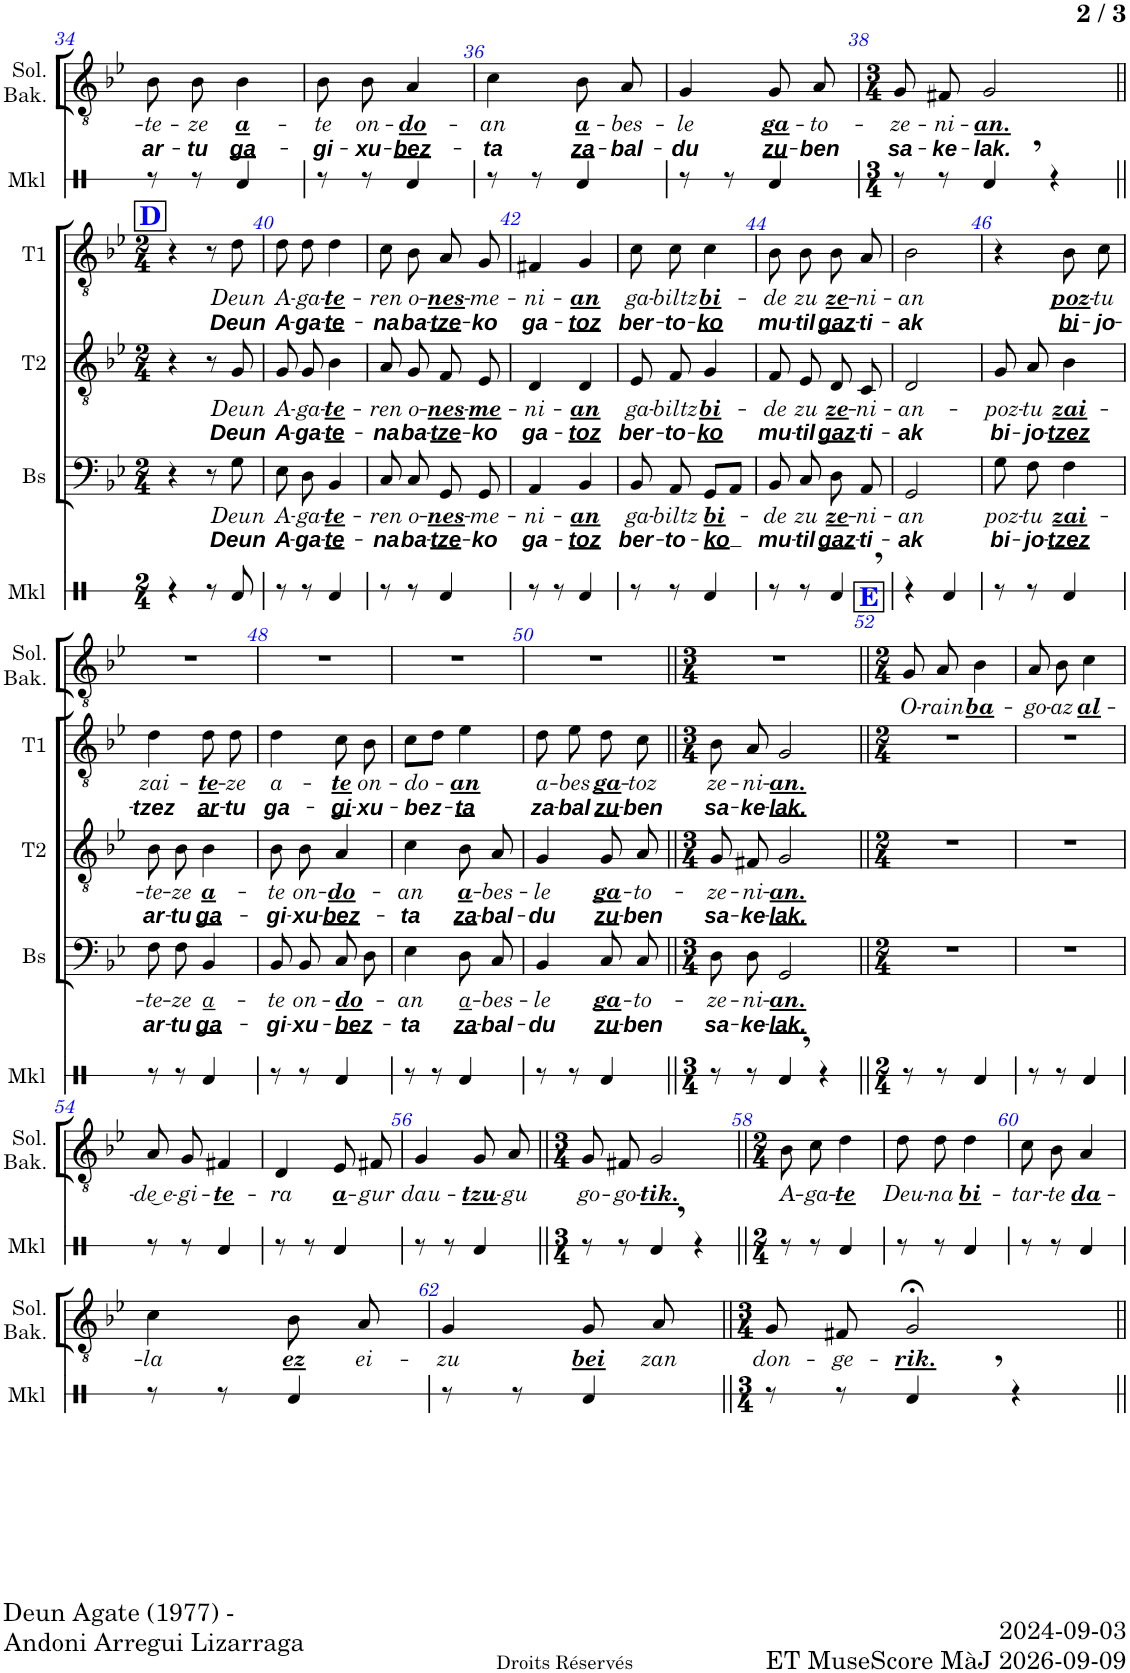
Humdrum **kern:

**kern	**text	**text	**kern	**text	**text	**kern	**text	**text	**kern	**text	**text
*part4	*part4	*part4	*part3	*part3	*part3	*part2	*part2	*part2	*part1	*part1	*part1
*staff4	*staff4	*staff4	*staff3	*staff3	*staff3	*staff2	*staff2	*staff2	*staff1	*staff1	*staff1
*I"Basse	*	*	*I"Ténor 2	*	*	*I"Ténor 1	*	*	*I"Soliste Bakarlari	*	*
*I'Bs	*	*	*I'T2	*	*	*I'T1	*	*	*I'Sol. Bak.	*	*
!!LO:PB:g=z
*clefF4	*	*	*clefGv2	*	*	*clefGv2	*	*	*clefGv2	*	*
*k[b-e-]	*	*	*k[b-e-]	*	*	*k[b-e-]	*	*	*k[b-e-]	*	*
*M2/4	*	*	*M2/4	*	*	*M2/4	*	*	*M2/4	*	*
=34	=34	=34	=34	=34	=34	=34	=34	=34	=34	=34	=34
!	!	!	!	!	!	!	!	!	!	!LO:LY:b	!LO:LY:b
2r	.	.	2r	.	.	2r	.	.	8B-\L	-te-	ar-
!	!	!	!	!	!	!	!	!	!	!LO:LY:b	!LO:LY:b
.	.	.	.	.	.	.	.	.	8B-\J	-ze	-tu
!	!	!	!	!	!	!	!	!	!	!LO:LY:b	!LO:LY:b
.	.	.	.	.	.	.	.	.	4B-\	a-	ga-
=35	=35	=35	=35	=35	=35	=35	=35	=35	=35	=35	=35
!	!	!	!	!	!	!	!	!	!	!LO:LY:b	!LO:LY:b
2r	.	.	2r	.	.	2r	.	.	8B-\L	-te	-gi-
!	!	!	!	!	!	!	!	!	!	!LO:LY:b	!LO:LY:b
.	.	.	.	.	.	.	.	.	8B-\J	on-	-xu-
!	!	!	!	!	!	!	!	!	!	!LO:LY:b	!LO:LY:b
.	.	.	.	.	.	.	.	.	4A/	-do-	-bez-
=36	=36	=36	=36	=36	=36	=36	=36	=36	=36	=36	=36
!	!	!	!	!	!	!	!	!	!	!LO:LY:b	!LO:LY:b
2r	.	.	2r	.	.	2r	.	.	4c\	-an	-ta
!	!	!	!	!	!	!	!	!	!	!LO:LY:b	!LO:LY:b
.	.	.	.	.	.	.	.	.	8B-/L	a-	za-
!	!	!	!	!	!	!	!	!	!	!LO:LY:b	!LO:LY:b
.	.	.	.	.	.	.	.	.	8A/J	-bes-	-bal-
=37	=37	=37	=37	=37	=37	=37	=37	=37	=37	=37	=37
!	!	!	!	!	!	!	!	!	!	!LO:LY:b	!LO:LY:b
2r	.	.	2r	.	.	2r	.	.	4G/	-le	-du
!	!	!	!	!	!	!	!	!	!	!LO:LY:b	!LO:LY:b
.	.	.	.	.	.	.	.	.	8G/L	ga-	zu-
!	!	!	!	!	!	!	!	!	!	!LO:LY:b	!LO:LY:b
.	.	.	.	.	.	.	.	.	8A/J	-to-	-ben
=38	=38	=38	=38	=38	=38	=38	=38	=38	=38	=38	=38
*M3/4	*	*	*M3/4	*	*	*M3/4	*	*	*M3/4	*	*
!	!	!	!	!	!	!	!	!	!	!LO:LY:b	!LO:LY:b
2.r	.	.	2.r	.	.	2.r	.	.	8G/L	-ze-	sa-
!	!	!	!	!	!	!	!	!	!	!LO:LY:b	!LO:LY:b
.	.	.	.	.	.	.	.	.	8F#X/J	-ni-	-ke-
!	!	!	!	!	!	!	!	!	!	!LO:LY:b	!LO:LY:b
.	.	.	.	.	.	.	.	.	2G/	-an.	-lak.
!!LO:LB:g=z
!!LO:REH:place=s1:a:B:cj:color=#0000FF:fs=14:t=D
=39||	=39||	=39||	=39||	=39||	=39||	=39||	=39||	=39||	=39||	=39||	=39||
*M2/4	*	*	*M2/4	*	*	*M2/4	*	*	*M2/4	*	*
4r	.	.	4r	.	.	4r	.	.	2r	.	.
8r	.	.	8r	.	.	8r	.	.	.	.	.
!	!LO:LY:b	!LO:LY:b	!	!LO:LY:b	!LO:LY:b	!	!LO:LY:b	!LO:LY:b	!	!	!
8G\	Deun	Deun	8G/	Deun	Deun	8d\	Deun	Deun	.	.	.
=40	=40	=40	=40	=40	=40	=40	=40	=40	=40	=40	=40
!	!LO:LY:b	!LO:LY:b	!	!LO:LY:b	!LO:LY:b	!	!LO:LY:b	!LO:LY:b	!	!	!
8E-\	A-	A-	8G/L	A-	A-	8d\	A-	A-	2r	.	.
!	!LO:LY:b	!LO:LY:b	!	!LO:LY:b	!LO:LY:b	!	!LO:LY:b	!LO:LY:b	!	!	!
8D\	-ga-	-ga-	8G/J	-ga-	-ga-	8d\	-ga-	-ga-	.	.	.
!	!LO:LY:b	!LO:LY:b	!	!LO:LY:b	!LO:LY:b	!	!LO:LY:b	!LO:LY:b	!	!	!
4BB-/	-te-	-te-	4B-\	-te-	-te-	4d\	-te-	-te-	.	.	.
=41	=41	=41	=41	=41	=41	=41	=41	=41	=41	=41	=41
!	!LO:LY:b	!LO:LY:b	!	!LO:LY:b	!LO:LY:b	!	!LO:LY:b	!LO:LY:b	!	!	!
8C/	-ren	-na	8A/L	-ren	-na	8c\	-ren	-na	2r	.	.
!	!LO:LY:b	!LO:LY:b	!	!LO:LY:b	!LO:LY:b	!	!LO:LY:b	!LO:LY:b	!	!	!
8C/	o-	ba-	8G/J	o-	ba-	8B-\	o-	ba-	.	.	.
!	!LO:LY:b	!LO:LY:b	!	!LO:LY:b	!LO:LY:b	!	!LO:LY:b	!LO:LY:b	!	!	!
8GG/	-nes-	-tze-	8F/L	-nes-	-tze-	8A/	-nes-	-tze-	.	.	.
!	!LO:LY:b	!LO:LY:b	!	!LO:LY:b	!LO:LY:b	!	!LO:LY:b	!LO:LY:b	!	!	!
8GG/	-me-	-ko	8E-/J	-me-	-ko	8G/	-me-	-ko	.	.	.
=42	=42	=42	=42	=42	=42	=42	=42	=42	=42	=42	=42
!	!LO:LY:b	!LO:LY:b	!	!LO:LY:b	!LO:LY:b	!	!LO:LY:b	!LO:LY:b	!	!	!
4AA/	-ni-	ga-	4D/	-ni-	ga-	4F#X/	-ni-	ga-	2r	.	.
!	!LO:LY:b	!LO:LY:b	!	!LO:LY:b	!LO:LY:b	!	!LO:LY:b	!LO:LY:b	!	!	!
4BB-/	-an	-toz	4D/	-an	-toz	4G/	-an	-toz	.	.	.
=43	=43	=43	=43	=43	=43	=43	=43	=43	=43	=43	=43
!	!LO:LY:b	!LO:LY:b	!	!LO:LY:b	!LO:LY:b	!	!LO:LY:b	!LO:LY:b	!	!	!
8BB-/	ga-	ber-	8E-/L	ga-	ber-	8c\	ga-	ber-	2r	.	.
!	!LO:LY:b	!LO:LY:b	!	!LO:LY:b	!LO:LY:b	!	!LO:LY:b	!LO:LY:b	!	!	!
8AA/	-biltz	-to-	8F/J	-biltz	-to-	8c\	-biltz	-to-	.	.	.
!	!LO:LY:b	!LO:LY:b	!	!LO:LY:b	!LO:LY:b	!	!LO:LY:b	!LO:LY:b	!	!	!
8GG/L	bi-	-ko	4G/	bi-	-ko	4c\	bi-	-ko	.	.	.
8AA/J	.	.	.	.	.	.	.	.	.	.	.
=44	=44	=44	=44	=44	=44	=44	=44	=44	=44	=44	=44
!	!LO:LY:b	!LO:LY:b	!	!LO:LY:b	!LO:LY:b	!	!LO:LY:b	!LO:LY:b	!	!	!
8BB-/	-de	mu-	8F/L	-de	mu-	8B-\	-de	mu-	2r	.	.
!	!LO:LY:b	!LO:LY:b	!	!LO:LY:b	!LO:LY:b	!	!LO:LY:b	!LO:LY:b	!	!	!
8C/	zu	-til	8E-/J	zu	-til	8B-\	zu	-til	.	.	.
!	!LO:LY:b	!LO:LY:b	!	!LO:LY:b	!LO:LY:b	!	!LO:LY:b	!LO:LY:b	!	!	!
8D\	ze-	gaz-	8D/L	ze-	gaz-	8B-\	ze-	gaz-	.	.	.
!	!LO:LY:b	!LO:LY:b	!	!LO:LY:b	!LO:LY:b	!	!LO:LY:b	!LO:LY:b	!	!	!
8AA/	-ni-	-ti-	8C/J	-ni-	-ti-	8A/	-ni-	-ti-	.	.	.
=45	=45	=45	=45	=45	=45	=45	=45	=45	=45	=45	=45
!	!LO:LY:b	!LO:LY:b	!	!LO:LY:b	!LO:LY:b	!	!LO:LY:b	!LO:LY:b	!	!	!
2GG/	-an	-ak	2D/	-an-	-ak	2B-\	-an	-ak	2r	.	.
=46	=46	=46	=46	=46	=46	=46	=46	=46	=46	=46	=46
!	!LO:LY:b	!LO:LY:b	!	!LO:LY:b	!LO:LY:b	!	!	!	!	!	!
8G\	poz-	bi-	8G/L	-poz-	bi-	4r	.	.	2r	.	.
!	!LO:LY:b	!LO:LY:b	!	!LO:LY:b	!LO:LY:b	!	!	!	!	!	!
8F\	-tu	-jo-	8A/J	-tu	-jo-	.	.	.	.	.	.
!	!LO:LY:b	!LO:LY:b	!	!LO:LY:b	!LO:LY:b	!	!LO:LY:b	!LO:LY:b	!	!	!
4F\	zai-	-tzez	4B-\	zai-	-tzez	8B-\	poz-	bi-	.	.	.
!	!	!	!	!	!	!	!LO:LY:b	!LO:LY:b	!	!	!
.	.	.	.	.	.	8c\	-tu	-jo-	.	.	.
!!LO:LB:g=z
=47	=47	=47	=47	=47	=47	=47	=47	=47	=47	=47	=47
!	!LO:LY:b	!LO:LY:b	!	!LO:LY:b	!LO:LY:b	!	!LO:LY:b	!LO:LY:b	!	!	!
8F\	-te-	ar-	8B-\L	-te-	ar-	4d\	zai-	-tzez	2r	.	.
!	!LO:LY:b	!LO:LY:b	!	!LO:LY:b	!LO:LY:b	!	!	!	!	!	!
8F\	-ze	-tu	8B-\J	-ze	-tu	.	.	.	.	.	.
!	!LO:LY:b	!LO:LY:b	!	!LO:LY:b	!LO:LY:b	!	!LO:LY:b	!LO:LY:b	!	!	!
4BB-/	a-	ga-	4B-\	a-	ga-	8d\	-te-	ar-	.	.	.
!	!	!	!	!	!	!	!LO:LY:b	!LO:LY:b	!	!	!
.	.	.	.	.	.	8d\	-ze	-tu	.	.	.
=48	=48	=48	=48	=48	=48	=48	=48	=48	=48	=48	=48
!	!LO:LY:b	!LO:LY:b	!	!LO:LY:b	!LO:LY:b	!	!LO:LY:b	!LO:LY:b	!	!	!
8BB-/	-te	-gi-	8B-\L	-te	-gi-	4d\	a-	ga-	2r	.	.
!	!LO:LY:b	!LO:LY:b	!	!LO:LY:b	!LO:LY:b	!	!	!	!	!	!
8BB-/	on-	-xu-	8B-\J	on-	-xu-	.	.	.	.	.	.
!	!LO:LY:b	!LO:LY:b	!	!LO:LY:b	!LO:LY:b	!	!LO:LY:b	!LO:LY:b	!	!	!
8C/	-do-	-bez-	4A/	-do-	-bez-	8c\	-te	-gi-	.	.	.
!	!	!	!	!	!	!	!LO:LY:b	!LO:LY:b	!	!	!
8D\	.	.	.	.	.	8B-\	on-	-xu-	.	.	.
=49	=49	=49	=49	=49	=49	=49	=49	=49	=49	=49	=49
!	!LO:LY:b	!LO:LY:b	!	!LO:LY:b	!LO:LY:b	!	!LO:LY:b	!LO:LY:b	!	!	!
4E-\	-an	-ta	4c\	-an	-ta	8c\L	-do-	-bez-	2r	.	.
.	.	.	.	.	.	8d\J	.	.	.	.	.
!	!LO:LY:b	!LO:LY:b	!	!LO:LY:b	!LO:LY:b	!	!LO:LY:b	!LO:LY:b	!	!	!
8D\	a-	za-	8B-/L	a-	za-	4e-\	-an	-ta	.	.	.
!	!LO:LY:b	!LO:LY:b	!	!LO:LY:b	!LO:LY:b	!	!	!	!	!	!
8C/	-bes-	-bal-	8A/J	-bes-	-bal-	.	.	.	.	.	.
=50	=50	=50	=50	=50	=50	=50	=50	=50	=50	=50	=50
!	!LO:LY:b	!LO:LY:b	!	!LO:LY:b	!LO:LY:b	!	!LO:LY:b	!LO:LY:b	!	!	!
4BB-/	-le	-du	4G/	-le	-du	8d\	a-	za-	2r	.	.
!	!	!	!	!	!	!	!LO:LY:b	!LO:LY:b	!	!	!
.	.	.	.	.	.	8e-\	-bes	-bal	.	.	.
!	!LO:LY:b	!LO:LY:b	!	!LO:LY:b	!LO:LY:b	!	!LO:LY:b	!LO:LY:b	!	!	!
8C/	ga-	zu-	8G/L	ga-	zu-	8d\	ga-	zu-	.	.	.
!	!LO:LY:b	!LO:LY:b	!	!LO:LY:b	!LO:LY:b	!	!LO:LY:b	!LO:LY:b	!	!	!
8C/	-to-	-ben	8A/J	-to-	-ben	8c\	-toz	-ben	.	.	.
=51||	=51||	=51||	=51||	=51||	=51||	=51||	=51||	=51||	=51||	=51||	=51||
*M3/4	*	*	*M3/4	*	*	*M3/4	*	*	*M3/4	*	*
!	!LO:LY:b	!LO:LY:b	!	!LO:LY:b	!LO:LY:b	!	!LO:LY:b	!LO:LY:b	!	!	!
8D\	-ze-	sa-	8G/L	-ze-	sa-	8B-\	ze-	sa-	2.r	.	.
!	!LO:LY:b	!LO:LY:b	!	!LO:LY:b	!LO:LY:b	!	!LO:LY:b	!LO:LY:b	!	!	!
8D\	-ni-	-ke-	8F#X/J	-ni-	-ke-	8A/	-ni-	-ke-	.	.	.
!	!LO:LY:b	!LO:LY:b	!	!LO:LY:b	!LO:LY:b	!	!LO:LY:b	!LO:LY:b	!	!	!
2GG/	-an.	-lak.	2G/	-an.	-lak.	2G/	-an.	-lak.	.	.	.
!!LO:REH:place=s1:a:B:cj:color=#0000FF:fs=14:t=E
=52||	=52||	=52||	=52||	=52||	=52||	=52||	=52||	=52||	=52||	=52||	=52||
*M2/4	*	*	*M2/4	*	*	*M2/4	*	*	*M2/4	*	*
!	!	!	!	!	!	!	!	!	!	!LO:LY:b	!
2r	.	.	2r	.	.	2r	.	.	8G/L	O-	.
!	!	!	!	!	!	!	!	!	!	!LO:LY:b	!
.	.	.	.	.	.	.	.	.	8A/J	-rain	.
!	!	!	!	!	!	!	!	!	!	!LO:LY:b	!
.	.	.	.	.	.	.	.	.	4B-\	ba-	.
=53	=53	=53	=53	=53	=53	=53	=53	=53	=53	=53	=53
!	!	!	!	!	!	!	!	!	!	!LO:LY:b	!
2r	.	.	2r	.	.	2r	.	.	8A/L	-go-	.
!	!	!	!	!	!	!	!	!	!	!LO:LY:b	!
.	.	.	.	.	.	.	.	.	8B-/J	-az	.
!	!	!	!	!	!	!	!	!	!	!LO:LY:b	!
.	.	.	.	.	.	.	.	.	4c\	al-	.
!!LO:LB:g=z
=54	=54	=54	=54	=54	=54	=54	=54	=54	=54	=54	=54
!	!	!	!	!	!	!	!	!	!	!LO:LY:b	!
2r	.	.	2r	.	.	2r	.	.	8A/L	-de͜ e-	.
!	!	!	!	!	!	!	!	!	!	!LO:LY:b	!
.	.	.	.	.	.	.	.	.	8G/J	-gi-	.
!	!	!	!	!	!	!	!	!	!	!LO:LY:b	!
.	.	.	.	.	.	.	.	.	4F#X/	-te-	.
=55	=55	=55	=55	=55	=55	=55	=55	=55	=55	=55	=55
!	!	!	!	!	!	!	!	!	!	!LO:LY:b	!
2r	.	.	2r	.	.	2r	.	.	4D/	-ra	.
!	!	!	!	!	!	!	!	!	!	!LO:LY:b	!
.	.	.	.	.	.	.	.	.	8E-/L	a-	.
!	!	!	!	!	!	!	!	!	!	!LO:LY:b	!
.	.	.	.	.	.	.	.	.	8F#X/J	-gur	.
=56	=56	=56	=56	=56	=56	=56	=56	=56	=56	=56	=56
!	!	!	!	!	!	!	!	!	!	!LO:LY:b	!
2r	.	.	2r	.	.	2r	.	.	4G/	dau-	.
!	!	!	!	!	!	!	!	!	!	!LO:LY:b	!
.	.	.	.	.	.	.	.	.	8G/L	-tzu-	.
!	!	!	!	!	!	!	!	!	!	!LO:LY:b	!
.	.	.	.	.	.	.	.	.	8A/J	-gu	.
=57||	=57||	=57||	=57||	=57||	=57||	=57||	=57||	=57||	=57||	=57||	=57||
*M3/4	*	*	*M3/4	*	*	*M3/4	*	*	*M3/4	*	*
!	!	!	!	!	!	!	!	!	!	!LO:LY:b	!
2.r	.	.	2.r	.	.	2.r	.	.	8G/L	go-	.
!	!	!	!	!	!	!	!	!	!	!LO:LY:b	!
.	.	.	.	.	.	.	.	.	8F#X/J	-go-	.
!	!	!	!	!	!	!	!	!	!	!LO:LY:b	!
.	.	.	.	.	.	.	.	.	2G/	-tik.	.
=58||	=58||	=58||	=58||	=58||	=58||	=58||	=58||	=58||	=58||	=58||	=58||
*M2/4	*	*	*M2/4	*	*	*M2/4	*	*	*M2/4	*	*
!	!	!	!	!	!	!	!	!	!	!LO:LY:b	!
2r	.	.	2r	.	.	2r	.	.	8B-\L	A-	.
!	!	!	!	!	!	!	!	!	!	!LO:LY:b	!
.	.	.	.	.	.	.	.	.	8c\J	-ga-	.
!	!	!	!	!	!	!	!	!	!	!LO:LY:b	!
.	.	.	.	.	.	.	.	.	4d\	-te	.
=59	=59	=59	=59	=59	=59	=59	=59	=59	=59	=59	=59
!	!	!	!	!	!	!	!	!	!	!LO:LY:b	!
2r	.	.	2r	.	.	2r	.	.	8d\L	Deu-	.
!	!	!	!	!	!	!	!	!	!	!LO:LY:b	!
.	.	.	.	.	.	.	.	.	8d\J	-na	.
!	!	!	!	!	!	!	!	!	!	!LO:LY:b	!
.	.	.	.	.	.	.	.	.	4d\	bi-	.
=60	=60	=60	=60	=60	=60	=60	=60	=60	=60	=60	=60
!	!	!	!	!	!	!	!	!	!	!LO:LY:b	!
2r	.	.	2r	.	.	2r	.	.	8c\L	-tar-	.
!	!	!	!	!	!	!	!	!	!	!LO:LY:b	!
.	.	.	.	.	.	.	.	.	8B-\J	-te	.
!	!	!	!	!	!	!	!	!	!	!LO:LY:b	!
.	.	.	.	.	.	.	.	.	4A/	da-	.
!!LO:LB:g=z
=61	=61	=61	=61	=61	=61	=61	=61	=61	=61	=61	=61
!	!	!	!	!	!	!	!	!	!	!LO:LY:b	!
2r	.	.	2r	.	.	2r	.	.	4c\	-la	.
!	!	!	!	!	!	!	!	!	!	!LO:LY:b	!
.	.	.	.	.	.	.	.	.	8B-/L	ez	.
!	!	!	!	!	!	!	!	!	!	!LO:LY:b	!
.	.	.	.	.	.	.	.	.	8A/J	ei-	.
=62	=62	=62	=62	=62	=62	=62	=62	=62	=62	=62	=62
!	!	!	!	!	!	!	!	!	!	!LO:LY:b	!
2r	.	.	2r	.	.	2r	.	.	4G/	-zu	.
!	!	!	!	!	!	!	!	!	!	!LO:LY:b	!
.	.	.	.	.	.	.	.	.	8G/L	bei	.
!	!	!	!	!	!	!	!	!	!	!LO:LY:b	!
.	.	.	.	.	.	.	.	.	8A/J	zan	.
=63||	=63||	=63||	=63||	=63||	=63||	=63||	=63||	=63||	=63||	=63||	=63||
*M3/4	*	*	*M3/4	*	*	*M3/4	*	*	*M3/4	*	*
!	!	!	!	!	!	!	!	!	!	!LO:LY:b	!
2.r	.	.	2.r	.	.	2.r	.	.	8G/L	don-	.
!	!	!	!	!	!	!	!	!	!	!LO:LY:b	!
.	.	.	.	.	.	.	.	.	8F#X/J	-ge-	.
!	!	!	!	!	!	!	!	!	!	!LO:LY:b	!
.	.	.	.	.	.	.	.	.	2G;</	-rik.	.
=||	=||	=||	=||	=||	=||	=||	=||	=||	=||	=||	=||
*-	*-	*-	*-	*-	*-	*-	*-	*-	*-	*-	*-
